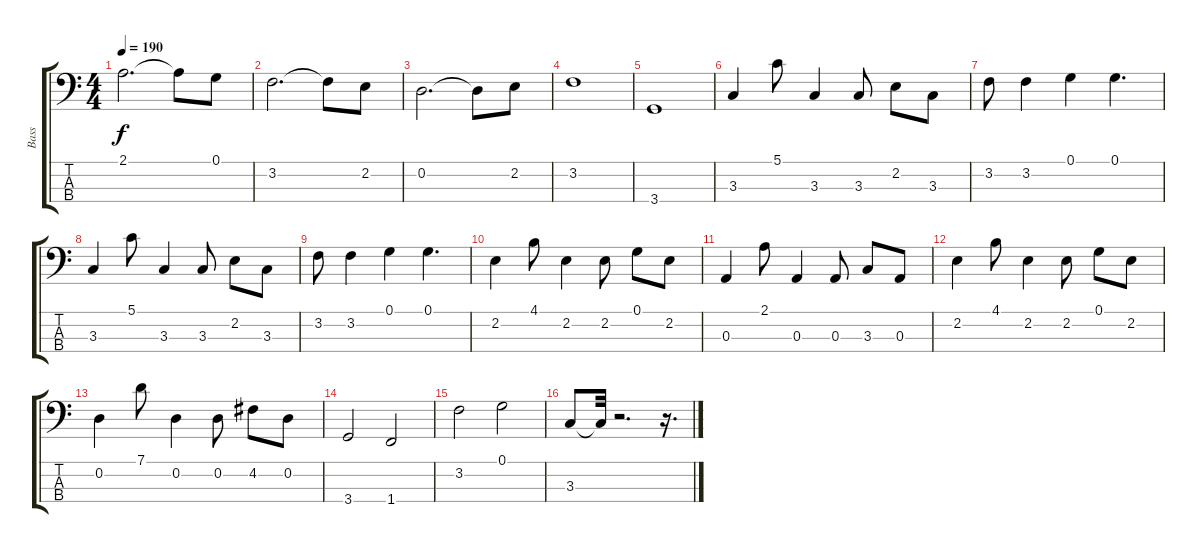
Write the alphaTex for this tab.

\track ("Bass" "Bass") {instrument electricbasspick}
\staff {score tabs}
\tuning (G2 D2 A1 E1) {hide}
\ts (4 4)
\tempo 190
\clef f4
\ks c
2.1.2{d dy f} 2.1{t}.8 0.1.8 |
3.2.2{d} 3.2{t}.8 2.2.8 |
0.2.2{d} 0.2{t}.8 2.2.8 |
3.2.1 |
3.4.1 |
3.3.4 5.1.8 3.3.4 3.3.8 2.2.8 3.3.8 |
3.2.8 3.2.4 0.1.4 0.1.4{d} |
3.3.4 5.1.8 3.3.4 3.3.8 2.2.8 3.3.8 |
3.2.8 3.2.4 0.1.4 0.1.4{d} |
2.2.4 4.1.8 2.2.4 2.2.8 0.1.8 2.2.8 |
0.3.4 2.1.8 0.3.4 0.3.8 3.3.8 0.3.8 |
2.2.4 4.1.8 2.2.4 2.2.8 0.1.8 2.2.8 |
0.2.4 7.1.8 0.2.4 0.2.8 4.2.8 0.2.8 |
3.4.2 1.4.2 |
3.2.2 0.1.2 |
3.3.8 3.3{t}.32 r.2{d} r.16{d}
